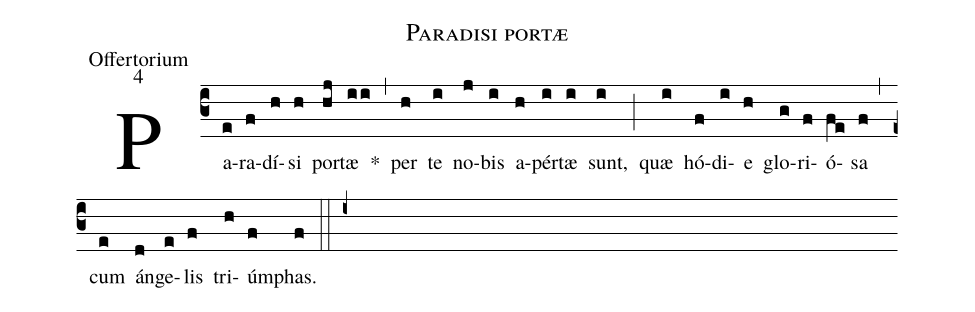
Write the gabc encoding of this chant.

name:Paradisi portæ;
office-part:Offertorium;
mode:4;
%%
(c3) Pa(e)ra(f)dí(h)si(h) por(hj)tæ(ii) *(,) per(h) te(i) no(j)bis(i) a(h)pér(i)tæ(i) sunt,(i) (;) quæ(i) hó(f)di(i)e(h) glo(g)ri(f)ó(fe)sa(f) (,) cum(e) án(d)ge(e)lis(f) tri(h)úm(f)phas.(f) (::i+)
